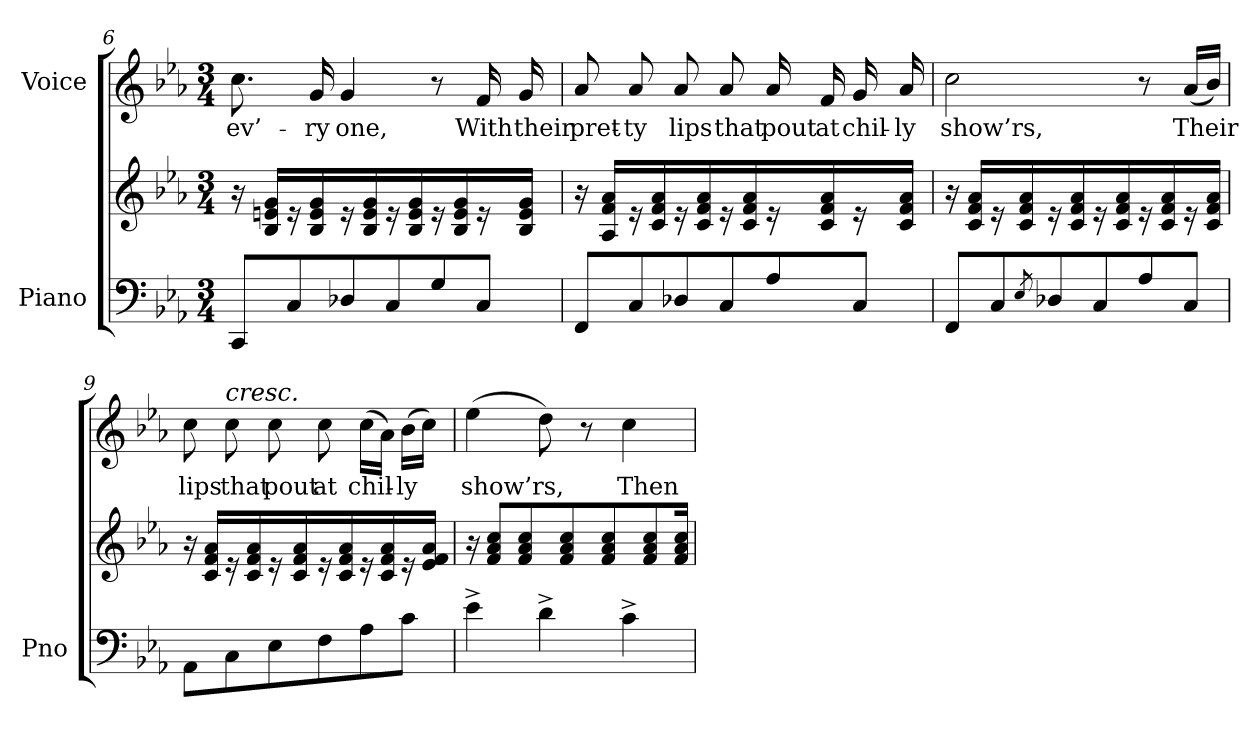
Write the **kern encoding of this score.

**kern	**kern	**kern	**text
*part2	*part2	*part1	*part1
*staff3	*staff2	*staff1	*staff1
*I"Piano	*	*I"Voice	*
*I'Pno	*	*	*
*clefF4	*clefG2	*clefG2	*
*k[b-e-a-]	*k[b-e-a-]	*k[b-e-a-]	*
*M3/4	*M3/4	*M3/4	*
=6	=6	=6	=6
!	!	!	!LO:LY:b
8CC/L	16r	8.cc\	ev’-
.	16B-/ 16en/ 16g/LL	.	.
8C/	16r	.	.
!	!	!	!LO:LY:b
.	16B-/ 16e/ 16g/	16g/	-ry
!	!	!	!LO:LY:b
8D-X/	16r	4g/	one,
.	16B-/ 16e/ 16g/	.	.
8C/	16r	.	.
.	16B-/ 16e/ 16g/	.	.
8G/	16r	8r	.
.	16B-/ 16e/ 16g/	.	.
!	!	!	!LO:LY:b
8C/J	16r	16f/	With
!	!	!	!LO:LY:b
.	16B-/ 16e/ 16g/JJ	16g/	their
!!LO:PB:g=z
=7	=7	=7	=7
!	!	!	!LO:LY:b
8FF/L	16r	8a-/	pret-
.	16A-/ 16f/ 16a-/LL	.	.
!	!	!	!LO:LY:b
8C/	16r	8a-/	-ty
.	16c/ 16f/ 16a-/	.	.
!	!	!	!LO:LY:b
8D-X/	16r	8a-/	lips
.	16c/ 16f/ 16a-/	.	.
!	!	!	!LO:LY:b
8C/	16r	8a-/	that
.	16c/ 16f/ 16a-/	.	.
!	!	!	!LO:LY:b
8A-/	16r	16a-/	pout
!	!	!	!LO:LY:b
.	16c/ 16f/ 16a-/	16f/	at
!	!	!	!LO:LY:b
8C/J	16r	16g/	chil-
!	!	!	!LO:LY:b
.	16c/ 16f/ 16a-/JJ	16a-/	-ly
=8	=8	=8	=8
!	!	!	!LO:LY:b
8FF/L	16r	2cc\	show’rs,
.	16c/ 16f/ 16a-/LL	.	.
8C/	16r	.	.
.	16c/ 16f/ 16a-/	.	.
8qE-/	.	.	.
8D-X/	16r	.	.
.	16c/ 16f/ 16a-/	.	.
8C/	16r	.	.
.	16c/ 16f/ 16a-/	.	.
8A-/	16r	8r	.
.	16c/ 16f/ 16a-/	.	.
!	!	!	!LO:LY:b
8C/J	16r	(<16a-/LL	Their
.	16c/ 16f/ 16a-/JJ	16b-/JJ)	.
!!LO:LB:g=z
=9	=9	=9	=9
!	!	!	!LO:LY:b
8AA-\L	16r	8cc\	lips
.	16c/ 16f/ 16a-/LL	.	.
!	!	!LO:TX:a:i:t=cresc.	!
!	!	!	!LO:LY:b
8C\	16r	8cc\	that
.	16c/ 16f/ 16a-/	.	.
!	!	!	!LO:LY:b
8E-\	16r	8cc\	pout
.	16c/ 16f/ 16a-/	.	.
!	!	!	!LO:LY:b
8F\	16r	8cc\	at
.	16c/ 16f/ 16a-/	.	.
!	!	!	!LO:LY:b
8A-\	16r	(>16cc\LL	chil-
.	16c/ 16f/ 16a-/	16a-\JJ)	.
!	!	!	!LO:LY:b
8c\J	16r	(>16b-\LL	-ly
.	16e-/ 16f/ 16a-/JJ	16cc\JJ)	.
=10	=10	=10	=10
!	!	!	!LO:LY:b
4e-^\	16r	(>4ee-\	show’rs,
.	8f/ 8a-/ 8cc/L	.	.
.	8f/ 8a-/ 8cc/	.	.
4d^\	.	8dd\)	.
.	8f/ 8a-/ 8cc/	.	.
.	.	8r	.
.	8f/ 8a-/ 8cc/	.	.
!	!	!	!LO:LY:b
4c^\	.	4cc\	Then
.	8f/ 8a-/ 8cc/	.	.
.	16f/ 16a-/ 16cc/Jk	.	.
=	=	=	=
*-	*-	*-	*-
